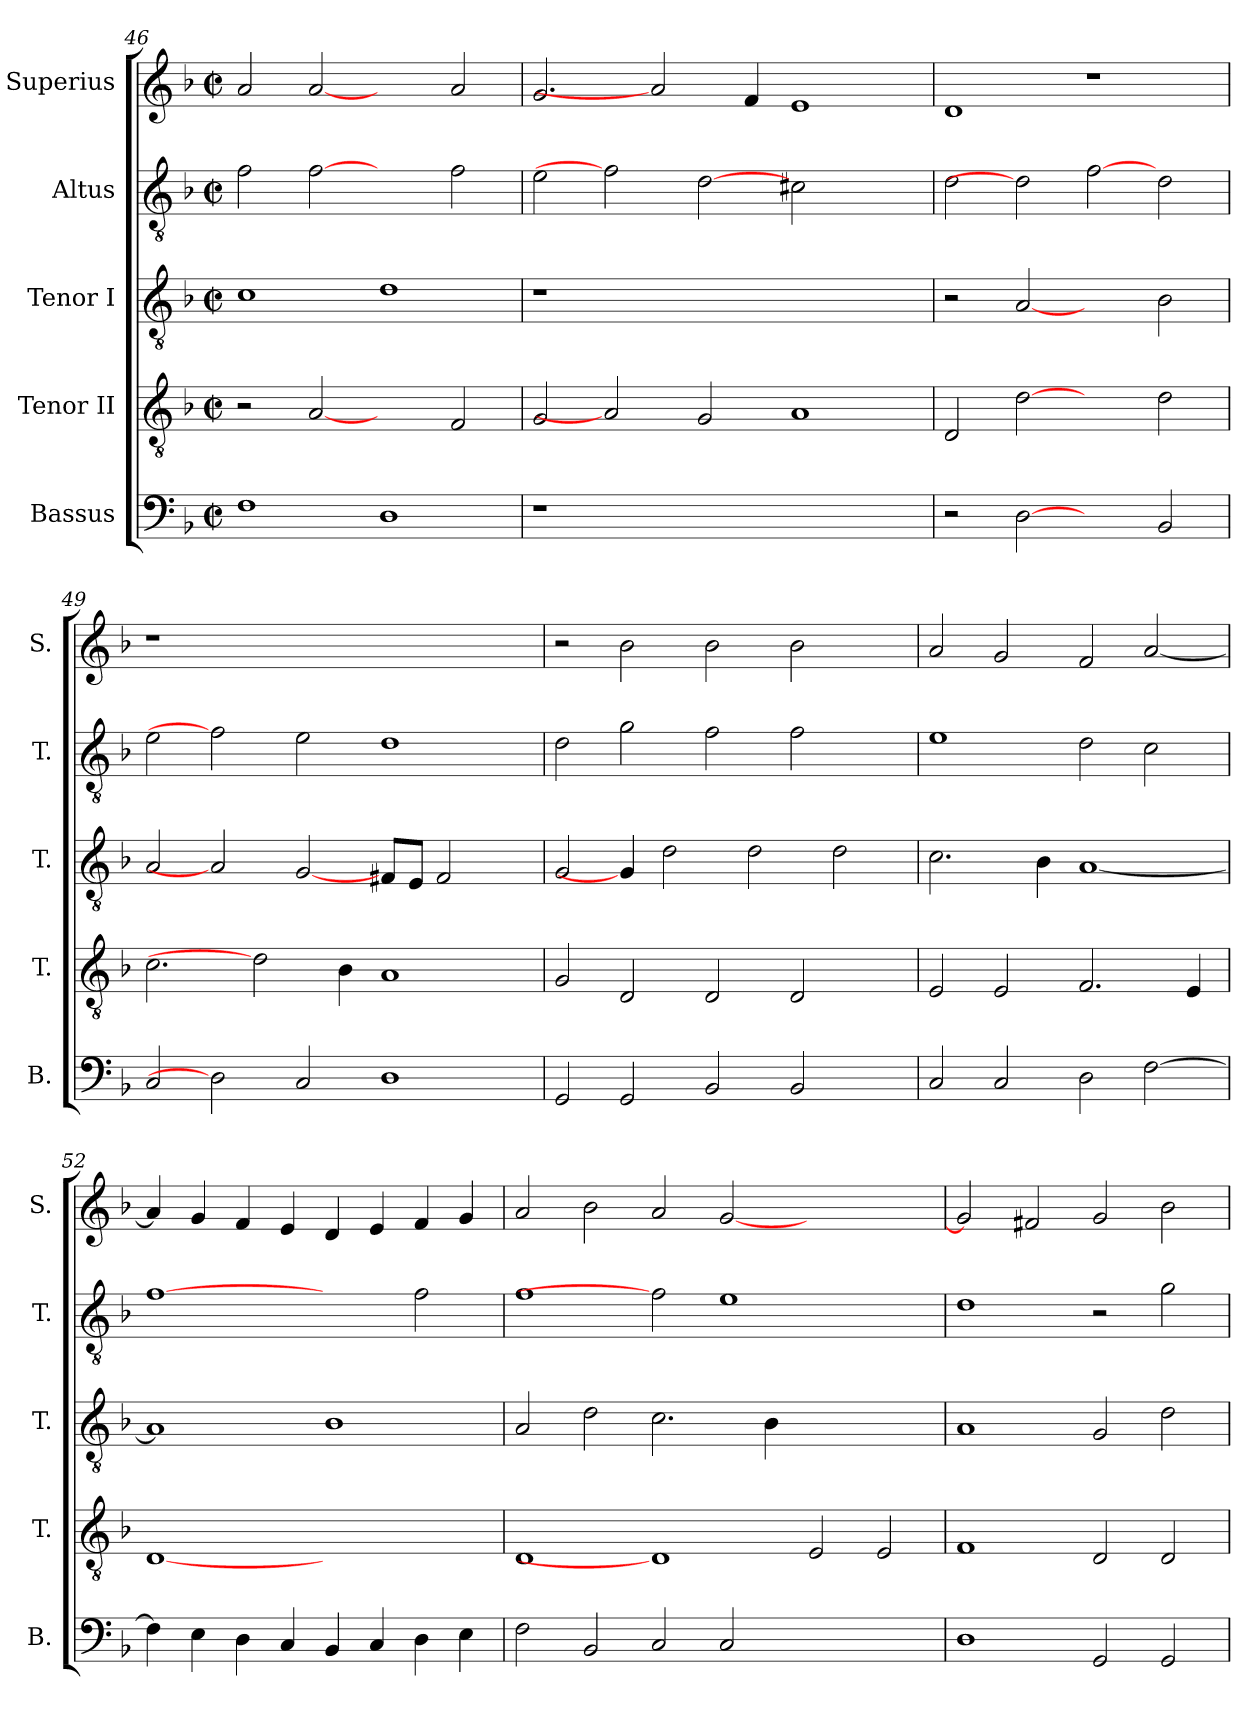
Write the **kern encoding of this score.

**kern	**kern	**kern	**kern	**kern
*part5	*part4	*part3	*part2	*part1
*staff5	*staff4	*staff3	*staff2	*staff1
*I"Bassus	*I"Tenor II	*I"Tenor I	*I"Altus	*I"Superius
*I'B.	*I'T.	*I'T.	*I'T.	*I'S.
*clefF4	*clefGv2	*clefGv2	*clefGv2	*clefG2
*	*ITrd7c12	*ITrd7c12	*ITrd7c12	*
*k[b-]	*k[b-]	*k[b-]	*k[b-]	*k[b-]
*F:	*F:	*F:	*F:	*F:
*M2/2	*M2/2	*M2/2	*M2/2	*M2/2
*met(c|)	*met(c|)	*met(c|)	*met(c|)	*met(c|)
=46	=46	=46	=46	=46
1Fi	2r	1Ci	2Fi\	2ai/
.	[2AAi	.	[2Fi	[2ai
1Di	2ryy	1Di	2ryy	2ryy
.	2FFi/	.	2Fi\	2ai/
!!LO:PB:g=z
=47	=47	=47	=47	=47
!LO:N:vis=1	!	!LO:N:vis=1	!	!
1r	2GGi/	1r	2Ei\	2.gi/
.	2AAi]	.	2Fi]	.
.	.	.	.	2ai]
1.ryy	2GGi/	1.ryy	[2Di	.
.	.	.	.	4fi/
.	1AAi	.	2C#Xi\	1ei
.	.	.	2ryy	.
=48	=48	=48	=48	=48
2r	2DDi/	2r	2Di\	1di
[2Di	[2Di	[2AAi	2Di]	.
2ryy	2ryy	2ryy	[2Fi	1r
2BB-i/	2Di\	2BB-i\	2Di\	.
=49	=49	=49	=49	=49
!	!	!	!	!LO:N:vis=1
2Ci/	2.Ci\	2AAi/	2Ei\	1r
2Di]	.	2AAi]	2Fi]	.
.	2Di]	.	.	.
2Ci/	.	[2GGi/	2Ei\	1.ryy
.	4BB-i\	.	.	.
1Di	1AAi	8FF#Xi/L	1Di	.
.	.	8EEi/J	.	.
.	.	2FF#i/	.	.
.	.	4ryy	.	.
=50	=50	=50	=50	=50
2GGi/	2GGi/	2GGi/	2Di\	2r
2GGi/	2DDi/	4GGi/]	2Gi\	2b-i\
.	.	2Di\	.	.
2BB-i/	2DDi/	.	2Fi\	2b-i\
.	.	2Di\	.	.
2BB-i/	2DDi/	.	2Fi\	2b-i\
.	.	2Di\	.	.
4ryy	4ryy	.	4ryy	4ryy
=51	=51	=51	=51	=51
2Ci/	2EEi/	2.Ci\	1Ei	2ai/
2Ci/	2EEi/	.	.	2gi/
.	.	4BB-i\	.	.
2Di\	2.FFi/	[<1AAi	2Di\	2fi/
[>2Fi\	.	.	2Ci\	[<2ai/
.	4EEi/	.	.	.
!!LO:LB:g=z
=52	=52	=52	=52	=52
4Fi\]	[1DDi	1AAi]	[1Fi	4ai/]
4Ei\	.	.	.	4gi/
4Di\	.	.	.	4fi/
4Ci/	.	.	.	4ei/
4BB-i/	1ryy	1BB-i	2ryy	4di/
4Ci/	.	.	.	4ei/
4Di\	.	.	2Fi\	4fi/
4Ei\	.	.	.	4gi/
=53	=53	=53	=53	=53
2Fi\	1DDi	2AAi/	1Fi	2ai/
2BB-i/	.	2Di\	.	2b-i\
2Ci/	1DDi]	2.Ci\	2Fi]	2ai/
2Ci/	.	.	1Ei	[<2gi/
.	.	4BB-i\	.	.
1ryy	2EEi/	1ryy	.	1ryy
.	2EEi/	.	2ryy	.
=54	=54	=54	=54	=54
1Di	1FFi	1AAi	1Di	2gi/]
.	.	.	.	2f#Xi/
2GGi/	2DDi/	2GGi/	2r	2gi/
2GGi/	2DDi/	2Di\	2Gi\	2b-i\
=	=	=	=	=
*-	*-	*-	*-	*-
